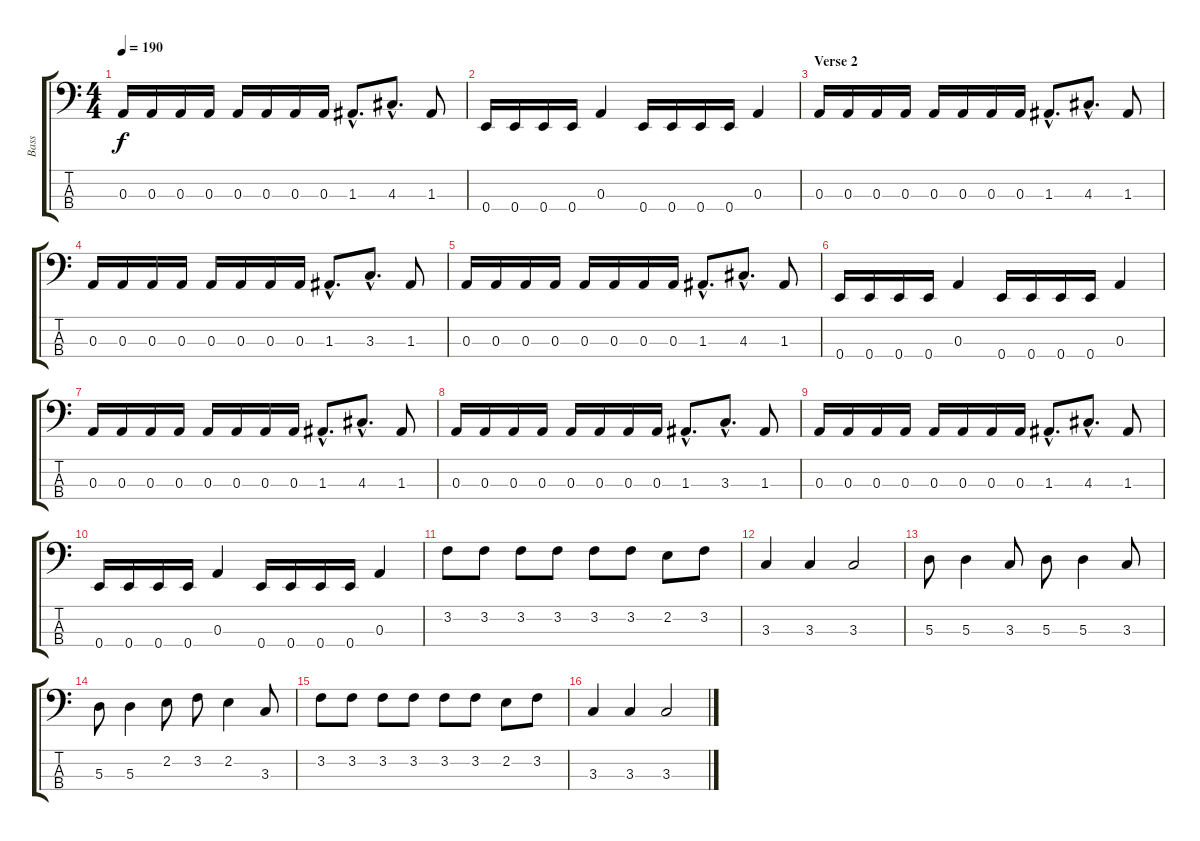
\track ("Bass" "Bass") {instrument electricbasspick}
\staff {score tabs}
\tuning (G2 D2 A1 E1) {hide}
\ts (4 4)
\tempo 190
\clef f4
\ks c
0.3.16{dy f} 0.3.16 0.3.16 0.3.16 0.3.16 0.3.16 0.3.16 0.3.16 1.3{hac}.8{d} 4.3{hac}.8{d} 1.3.8 |
0.4.16 0.4.16 0.4.16 0.4.16 0.3.4 0.4.16 0.4.16 0.4.16 0.4.16 0.3.4 |
\section ("" "Verse 2")
0.3.16 0.3.16 0.3.16 0.3.16 0.3.16 0.3.16 0.3.16 0.3.16 1.3{hac}.8{d} 4.3{hac}.8{d} 1.3.8 |
0.3.16 0.3.16 0.3.16 0.3.16 0.3.16 0.3.16 0.3.16 0.3.16 1.3{hac}.8{d} 3.3{hac}.8{d} 1.3.8 |
0.3.16 0.3.16 0.3.16 0.3.16 0.3.16 0.3.16 0.3.16 0.3.16 1.3{hac}.8{d} 4.3{hac}.8{d} 1.3.8 |
0.4.16 0.4.16 0.4.16 0.4.16 0.3.4 0.4.16 0.4.16 0.4.16 0.4.16 0.3.4 |
0.3.16 0.3.16 0.3.16 0.3.16 0.3.16 0.3.16 0.3.16 0.3.16 1.3{hac}.8{d} 4.3{hac}.8{d} 1.3.8 |
0.3.16 0.3.16 0.3.16 0.3.16 0.3.16 0.3.16 0.3.16 0.3.16 1.3{hac}.8{d} 3.3{hac}.8{d} 1.3.8 |
0.3.16 0.3.16 0.3.16 0.3.16 0.3.16 0.3.16 0.3.16 0.3.16 1.3{hac}.8{d} 4.3{hac}.8{d} 1.3.8 |
0.4.16 0.4.16 0.4.16 0.4.16 0.3.4 0.4.16 0.4.16 0.4.16 0.4.16 0.3.4 |
3.2.8 3.2.8 3.2.8 3.2.8 3.2.8 3.2.8 2.2.8 3.2.8 |
3.3.4 3.3.4 3.3.2 |
5.3.8 5.3.4 3.3.8 5.3.8 5.3.4 3.3.8 |
5.3.8 5.3.4 2.2.8 3.2.8 2.2.4 3.3.8 |
3.2.8 3.2.8 3.2.8 3.2.8 3.2.8 3.2.8 2.2.8 3.2.8 |
3.3.4 3.3.4 3.3.2
